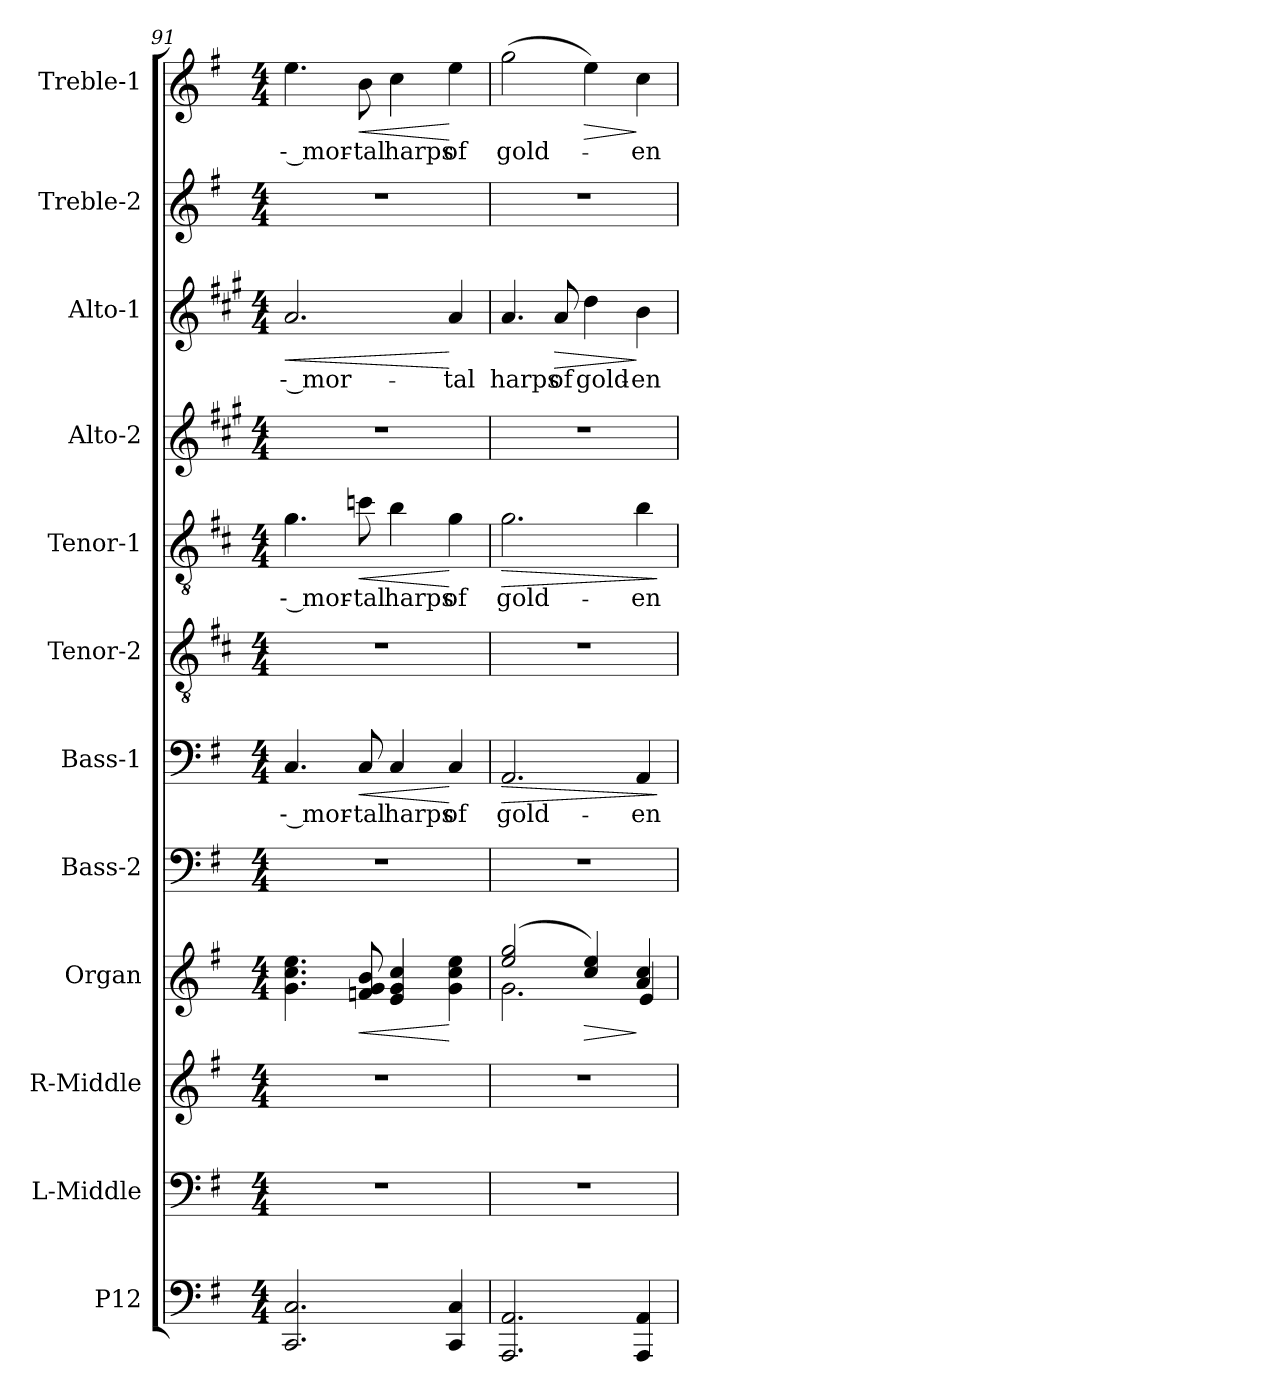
**kern	**kern	**kern	**kern	**dynam	**kern	**kern	**text	**dynam	**kern	**kern	**text	**dynam	**kern	**kern	**text	**dynam	**kern	**kern	**text	**dynam
*part12	*part11	*part10	*part9	*part9	*part8	*part7	*part7	*part7	*part6	*part5	*part5	*part5	*part4	*part3	*part3	*part3	*part2	*part1	*part1	*part1
*staff12	*staff11	*staff10	*staff9	*staff9	*staff8	*staff7	*staff7	*staff7	*staff6	*staff5	*staff5	*staff5	*staff4	*staff3	*staff3	*staff3	*staff2	*staff1	*staff1	*staff1
*I"P12	*I"L-Middle	*I"R-Middle	*I"Organ	*	*I"Bass-2	*I"Bass-1	*	*	*I"Tenor-2	*I"Tenor-1	*	*	*I"Alto-2	*I"Alto-1	*	*	*I"Treble-2	*I"Treble-1	*	*
*	*I'L-M	*	*	*	*I'B2:	*I'B:	*	*	*I'T2:	*I'T:	*	*	*I'A2:	*I'A:	*	*	*	*	*	*
!!LO:PB:g=z
*clefF4	*clefF4	*clefG2	*clefG2	*	*clefF4	*clefF4	*	*	*clefGv2	*clefGv2	*	*	*clefG2	*clefG2	*	*	*clefG2	*clefG2	*	*
*	*	*	*	*	*	*	*	*	*ITrd4c7	*ITrd4c7	*	*	*ITrd1c2	*ITrd1c2	*	*	*ITrd-7c-12	*ITrd-7c-12	*	*
*k[f#]	*k[f#]	*k[f#]	*k[f#]	*	*k[f#]	*k[f#]	*	*	*k[f#]	*k[f#]	*	*	*k[f#]	*k[f#]	*	*	*k[f#]	*k[f#]	*	*
*G:	*G:	*G:	*G:	*	*G:	*G:	*	*	*G:	*G:	*	*	*G:	*G:	*	*	*G:	*G:	*	*
*M4/4	*M4/4	*M4/4	*M4/4	*	*M4/4	*M4/4	*	*	*M4/4	*M4/4	*	*	*M4/4	*M4/4	*	*	*M4/4	*M4/4	*	*
=91	=91	=91	=91	=91	=91	=91	=91	=91	=91	=91	=91	=91	=91	=91	=91	=91	=91	=91	=91	=91
!	!	!	!	!	!	!	!LO:LY:b:color=#000000	!	!	!	!	!	!	!	!	!	!	!	!	!
!	!	!	!	!	!	!	!	!	!	!	!LO:LY:b:color=#000000	!	!	!	!	!	!	!	!	!
!	!	!	!	!	!	!	!	!	!	!	!	!	!	!	!LO:LY:b:color=#000000	!LO:HP:b	!	!	!	!
!	!	!	!	!	!	!	!	!	!	!	!	!	!	!	!	!	!	!	!LO:LY:b:color=#000000	!
2.CCi/ 2.Ci	1r	1r	4.gi\ 4.cci 4.eei	.	1r	4.Ci/	-- mor-	.	1r	4.ci\	-- mor-	.	1r	2.gi/	-- mor-	<	1r	4.eeei\	-- mor-	.
!	!	!	!	!LO:HP:b	!	!	!	!	!	!	!	!	!	!	!	!	!	!	!	!
!	!	!	!	!	!	!	!LO:LY:b:color=#000000	!LO:HP:b	!	!	!	!	!	!	!	!	!	!	!	!
!	!	!	!	!	!	!	!	!	!	!	!LO:LY:b:color=#000000	!LO:HP:b	!	!	!	!	!	!	!	!
!	!	!	!	!	!	!	!	!	!	!	!	!	!	!	!	!	!	!	!LO:LY:b:color=#000000	!LO:HP:b
.	.	.	8fni/ 8gi 8bi	<	.	8Ci/	-tal	<	.	8fni\	-tal	<	.	.	.	.	.	8bbi\	-tal	<
!	!	!	!	!	!	!	!LO:LY:b:color=#000000	!	!	!	!	!	!	!	!	!	!	!	!	!
!	!	!	!	!	!	!	!	!	!	!	!LO:LY:b:color=#000000	!	!	!	!	!	!	!	!	!
!	!	!	!	!	!	!	!	!	!	!	!	!	!	!	!	!	!	!	!LO:LY:b:color=#000000	!
.	.	.	4ei/ 4gi 4cci	.	.	4Ci/	harps	.	.	4ei\	harps	.	.	.	.	.	.	4ccci\	harps	.
!	!	!	!	!	!	!	!LO:LY:b:color=#000000	!	!	!	!	!	!	!	!	!	!	!	!	!
!	!	!	!	!	!	!	!	!	!	!	!LO:LY:b:color=#000000	!	!	!	!	!	!	!	!	!
!	!	!	!	!	!	!	!	!	!	!	!	!	!	!	!LO:LY:b:color=#000000	!	!	!	!	!
!	!	!	!	!	!	!	!	!	!	!	!	!	!	!	!	!	!	!	!LO:LY:b:color=#000000	!
4CCi/ 4Ci	.	.	4gi\ 4cci 4eei	[	.	4Ci/	of	[	.	4ci\	of	[	.	4gi/	-tal	[	.	4eeei\	of	[
=92	=92	=92	=92	=92	=92	=92	=92	=92	=92	=92	=92	=92	=92	=92	=92	=92	=92	=92	=92	=92
*	*	*	*^	*	*	*	*	*	*	*	*	*	*	*	*	*	*	*	*	*
!	!	!	!	!	!	!	!	!LO:LY:b:color=#000000	!LO:HP:b	!	!	!	!	!	!	!	!	!	!	!	!
!	!	!	!	!	!	!	!	!	!	!	!	!LO:LY:b:color=#000000	!LO:HP:b	!	!	!	!	!	!	!	!
!	!	!	!	!	!	!	!	!	!	!	!	!	!	!	!	!LO:LY:b:color=#000000	!	!	!	!	!
!	!	!	!	!	!	!	!	!	!	!	!	!	!	!	!	!	!	!	!	!LO:LY:b:color=#000000	!
2.AAAi/ 2.AAi	1r	1r	(2eei/ 2ggi	2.gi\	.	1r	2.AAi/	gold-	>	1r	2.ci\	gold-	>	1r	4.gi/	harps	.	1r	(2gggi\	gold-	.
!	!	!	!	!	!	!	!	!	!	!	!	!	!	!	!	!LO:LY:b:color=#000000	!LO:HP:b	!	!	!	!
.	.	.	.	.	.	.	.	.	.	.	.	.	.	.	8gi/	of	>	.	.	.	.
!	!	!	!	!	!LO:HP:b	!	!	!	!	!	!	!	!	!	!	!	!	!	!	!	!
!	!	!	!	!	!	!	!	!	!	!	!	!	!	!	!	!LO:LY:b:color=#000000	!	!	!	!	!LO:HP:b
.	.	.	4cci/ 4eei)	.	>	.	.	.	.	.	.	.	.	.	4cci\	gold-	.	.	4eeei\)	.	>
!	!	!	!	!	!	!	!	!LO:LY:b:color=#000000	!	!	!	!	!	!	!	!	!	!	!	!	!
!	!	!	!	!	!	!	!	!	!	!	!	!LO:LY:b:color=#000000	!	!	!	!	!	!	!	!	!
!	!	!	!	!	!	!	!	!	!	!	!	!	!	!	!	!LO:LY:b:color=#000000	!	!	!	!	!
!	!	!	!	!	!	!	!	!	!	!	!	!	!	!	!	!	!	!	!	!LO:LY:b:color=#000000	!
4AAAi/ 4AAi	.	.	4ai/ 4cci	4ei/	]	.	4AAi/	-en	.	.	4ei\	-en	.	.	4ai\	-en	]	.	4ccci\	-en	]
*	*	*	*v	*v	*	*	*	*	*	*	*	*	*	*	*	*	*	*	*	*	*
.	.	.	.	.	.	.	.	]	.	.	.	]	.	.	.	.	.	.	.	.
=	=	=	=	=	=	=	=	=	=	=	=	=	=	=	=	=	=	=	=	=
*-	*-	*-	*-	*-	*-	*-	*-	*-	*-	*-	*-	*-	*-	*-	*-	*-	*-	*-	*-	*-
